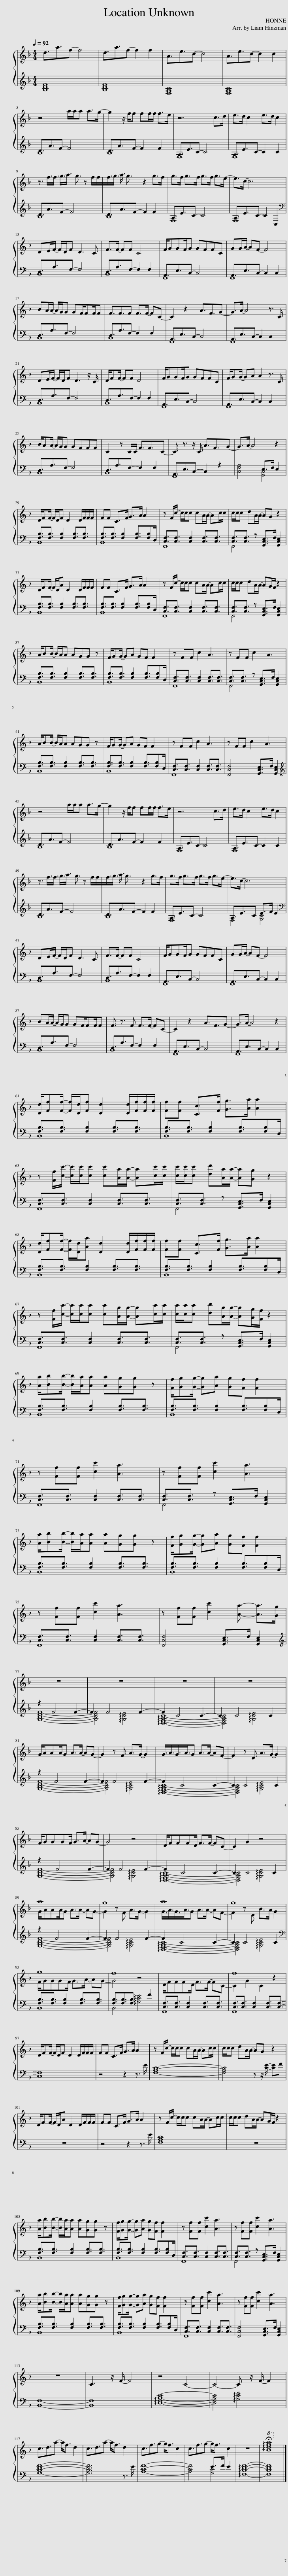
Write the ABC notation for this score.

X:1
%%score { ( 1 4 ) | ( 2 3 ) }
L:1/8
Q:1/4=92
M:4/4
I:linebreak $
K:F
V:1 treble
V:4 treble
V:2 treble
V:3 treble
V:1
 d3/2a3/2f- f4 | d3/2a3/2f- f2 f2 | A3/2e3/2c- c4 | A3/2e3/2c- c2 c2 |$ z4 a/a/a a>g- | %5
 g2 z/ f/f ff/f/ f>e | z6 c>d | e>d c2 e>d c2 |$ z3/2 f3/4f3/4 g3/4a3/4 g3/2 z f/f/ |f3/4g3/4 a3/4 g3/2 x/4 z2 g>f | %10
 g>f g>f g>f g>e- | e>c- c6 |$ DE/F/- F/D/F D3 C | F>F- FF C4 | F/GGF/G GFFC | %15
 GG/A/- AF- F4 |$ BA/A/- A/G/G GF/FF/F | F3/2F3/2F F>F- FC- | C2 z2 A3/2F3/2G- | G>A- A4 z3/2 C/ |$ %20
 DE/F/- F/D/F D3 z/ C/ | D/FF/- FF D4 | F/GGF/G GFFC | F/GG/- GA A2 z3/2 C/ |$ B/AA/- A/G/G GFFF | %25
 C2 z C/C/ F3/2F3/2C- | C3/2 z3/2 z/ C/ A3/2F3/2G- | G>A- A4 z2 |$[Q:1/4=93] D/FF/- F/D/F D2 D/F/F/F/ | FF C>F G>A A2 | %30
 z F/c/- c/c/c cA/A/- Ac/c/ | c/c/c dA/A/- AG z2 |$ D/FF/- F/D/A D2 D/F/F/F/ | FF C>F G>A A2 | z F/c/- c/c/c cA/A/- Ac/c/ | %35
 c/c/c dA/A/- AG/F/ z2 |$ A/BB/- B/A/A AGG z | F/GG/- GA GF F2 | z FF c2 A3 | z FF c2 A3 |$ %40
 A/BB/- B/A/A AGG z | F/GG/- GA GF F2 | z FF c2 A3 | z FF c2 A3 |$[Q:1/4=92] z4 a/a/a a>g- | %45
 g2 z/ f/f ff/f/ f>e | z6 c>d | e>d c2 e>d c2 |$ z3/2 f3/4f3/4 g3/4a3/4 g3/2 z f/f/ |f3/4g3/4 a3/4 g3/2 x/4 z2 g>f | %50
 g>f g>f g>f g>e- | e>c- c6 |$ DE/F/- F/D/F D3 C | F>F- FF C4 | F/GGF/G GFFC | %55
 GG/A/- AF- F4 |$ BA/A/- A/G/G GF/FF/F | F3/2 z3/2 F F>F- FC- | C2 z2 A3/2F3/2G- | G>A- A4 z2 |$ %60
[Q:1/4=93] [Dd]/[Ff][Ff]/- [Ff]/[Dd]/[Ff] [Dd]2 [Dd]/[Ff]/[Ff]/[Ff]/ | [Ff][Ff] [Cc]>[Ff] [Gg]>[Aa] [Aa]2 |$ z [Ff]/[cc']/- [cc']/[cc']/[cc'] [cc'][Aa]/[Aa]/- [Aa][cc']/[cc']/ | [cc']/[cc']/[cc'] [dd'][Aa]/[Aa]/- [Aa][Gg] z2 |$ [Dd]/[Ff][Ff]/- [Ff]/[Dd]/[Aa] [Dd]2 [Dd]/[Ff]/[Ff]/[Ff]/ | %65
 [Ff][Ff] [Cc]>[Ff] [Gg]>[Aa] [Aa]2 |$ z [Ff]/[cc']/- [cc']/[cc']/[cc'] [cc'][Aa]/[Aa]/- [Aa][cc']/[cc']/ | [cc']/[cc']/[cc'] [dd'][Aa]/[Aa]/- [Aa][Gg]/[Ff]/ z2 |$ [Aa]/[Bb][Bb]/- [Bb]/[Aa]/[Aa] [Aa][Gg][Gg] z | [Ff]/[Gg][Gg]/- [Gg][Aa] [Gg][Ff] [Ff]2 |$ %70
 z [Ff][Ff] [cc']2 [Aa]3 | z [Ff][Ff] [cc']2 [Aa]3 |$ [Aa]/[Bb][Bb]/- [Bb]/[Aa]/[Aa] [Aa][Gg][Gg] z | [Ff]/[Gg][Gg]/- [Gg][Aa] [Gg][Ff] [Ff]2 |$ z [Ff][Ff] [cc']2 [Aa]3 | %75
 z [Ff][Ff] [cc']2 [Aa]- [Aa]>[Gg] |$[Q:1/4=92] z8 | z8 | z8 | z8 |$ %80
 G/AAA/G A>A- AG- | G2 z F A>G- G2 | G3/4A3/4G3/4A3/4G A>A- AF- | F2 z D A>G- G2 |$ F/GGGF/ G>A- AG- | %85
 G4 z4 | D/FFFD/ F>F- FC- | C2 G2 z4 |$ G/AAA/G A>A- AG- | G2 z F A>G- G2 | %90
 G3/4A3/4G3/4A3/4G A>A- AF- | F2 z D B>A G2 |$ F/GGGF/ G>A- AG- | G4 z4 | D/FFFD/ F>F- FC- | %95
 C2 G2 C2 z2 |$[Q:1/4=93] D/FF/- F/D/F D2 D/F/F/F/ | FF C>F G>A A2 | z F/c/- c/c/c cA/A/- Ac/c/ | c/c/c dA/A/- AG z2 |$ %100
 D/FF/- F/D/A D2 D/F/F/F/ | FF C>F G>A A2 | z F/c/- c/c/c cA/A/- Ac/c/ | c/c/c dA/A/- AG/F/ z2 |$ [Aa]/[Bb][Bb]/- [Bb]/[Aa]/[Aa] [Aa][Gg][Gg] z | %105
 [Ff]/[Gg][Gg]/- [Gg][Aa] [Gg][Ff] [Ff]2 | z [Ff][Ff] [cc']2 [Aa]3 | z [Ff][Ff] [cc']2 [Aa]3 |$ [Aa]/[Bb][Bb]/- [Bb]/[Aa]/[Aa] [Aa][Gg][Gg] z | [Ff]/[Gg][Gg]/- [Gg][Aa] [Gg][Ff] [Ff]2 | %110
 z [Ff][Ff] [cc']2 [Aa]3 | z [Ff][Ff] [cc']2 [Aa]3 |$[Q:1/4=92] z8 | C3 z/ F/- F4 | z4 C4- | %115
 C4- C z/ F/- F2 |$ c3/2d3/2a- a<f d2 | c3/2d3/2a- a<f d2 | c3/2f3/2g- g<f c2 | c3/2f3/2g- g<f c2 | %120
 z8 |!8va(! !arpeggio!!fermata![bd'f'a']8!8va)! |] %122
V:2
 [B,DF]8 | [B,DF]8 | [F,A,C]8 | [F,A,C]8 |$ D3/2A3/2F- F4 | %5
 D3/2A3/2F- F2 F2 | A,3/2E3/2C- C4 | A,3/2E3/2C- C2 C2 |$ D3/2A3/2F- F4 | D3/2A3/2F- F2 F2 | %10
 A,3/2E3/2C- C4 | A,3/2E3/2C- C2 C,2 |$[K:bass] D,3/2A,3/2F,- F,4 | D,3/2A,3/2F,- F,2 F,2 | A,,3/2E,3/2C,- C,4 | %15
 A,,3/2E,3/2C,- C,2 C,2 |$ D,3/2A,3/2F,- F,4 | D,3/2A,3/2F,- F,2 F,2 | A,,3/2E,3/2C,- C,4 | A,,3/2E,3/2C,- C,2 C,2 |$ %20
 D,3/2A,3/2F,- F,4 | D,3/2A,3/2F,- F,2 F,2 | A,,3/2E,3/2C,- C,4 | A,,3/2E,3/2C,- C,2 C,2 |$ D,3/2A,3/2F,- F,4 | %25
 D,3/2A,3/2F,- F,2 F,2 | A,,3/2E,3/2C,- C,2 z2 | [C,F,A,]4 E,>F, E,2 |$ [F,B,]3/2[F,B,]3/2 [F,B,]2 [F,B,]3/2[F,B,]3/2 | [F,B,]3/2[F,B,]3/2 [F,B,]2 [F,B,]3/2[F,B,]D,/ | %30
 [C,F,]3/2[C,F,]3/2 [C,F,]2 [C,F,]3/2[C,F,]3/2 | [C,F,]3/2[C,F,]3/2 z [G,,C,E,]>F, [G,,C,E,]2 |$ [F,B,]3/2[F,B,]3/2 [F,B,]2 [F,B,]3/2[F,B,]3/2 | [F,B,]3/2[F,B,]3/2 [F,B,]2 [F,B,]3/2[F,B,]D,/ | [C,F,]3/2[C,F,]3/2 [C,F,]2 [C,F,]3/2[C,F,]3/2 | %35
 [C,F,]3/2[C,F,]3/2 z [G,,C,E,]>F, [G,,C,E,]2 |$ [F,B,]3/2[F,B,]3/2 [F,B,]2 [F,B,]3/2[F,B,]3/2 | [F,B,]3/2[F,B,]3/2 [F,B,]2 [F,B,]3/2[F,B,]D,/ | [C,F,]3/2[C,F,]3/2 [C,F,]2 [C,F,]3/2[C,F,]3/2 | [C,F,]3/2[C,F,]3/2 z [G,,C,E,]>F, [G,,C,E,]2 |$ %40
 [F,B,]3/2[F,B,]3/2 [F,B,]2 [F,B,]3/2[F,B,]3/2 | [F,B,]3/2[F,B,]3/2 [F,B,]2 [F,B,]3/2[F,B,]D,/ | [C,F,]3/2[C,F,]3/2 [C,F,]2 [C,F,]3/2[C,F,]3/2 | [F,,C,F,]4 [G,,C,E,]>F, [G,,C,E,]2 |$[K:treble] D3/2A3/2F- F4 | %45
 D3/2A3/2F- F2 F2 | A,3/2E3/2C- C4 | A,3/2E3/2C- C2 C2 |$ D3/2A3/2F- F4 | D3/2A3/2F- F2 F2 | %50
 A,3/2E3/2C- C4 | A,3/2E3/2C E>F E2 |$[K:bass] D,3/2A,3/2F,- F,4 | D,3/2A,3/2F,- F,2 F,2 | A,,3/2E,3/2C,- C,4 | %55
 A,,3/2E,3/2C,- C,2 C,2 |$ D,3/2A,3/2F,- F,4 | D,3/2A,3/2F,- F,2 F,2 | A,,3/2E,3/2C,- C,4 | A,,3/2E,3/2C,- C,2 C,2 |$ %60
 [F,B,]3/2[F,B,]3/2 [F,B,]2 [F,B,]3/2[F,B,]3/2 | [F,B,]3/2[F,B,]3/2 [F,B,]2 [F,B,]3/2[F,B,]D,/ |$ [C,F,]3/2[C,F,]3/2 [C,F,]2 [C,F,]3/2[C,F,]3/2 | [C,F,]3/2[C,F,]3/2 z [G,,C,E,]>F, [G,,C,E,]2 |$ [F,B,]3/2[F,B,]3/2 [F,B,]2 [F,B,]3/2[F,B,]3/2 | %65
 [F,B,]3/2[F,B,]3/2 [F,B,]2 [F,B,]3/2[F,B,]D,/ |$ [C,F,]3/2[C,F,]3/2 [C,F,]2 [C,F,]3/2[C,F,]3/2 | [C,F,]3/2[C,F,]3/2 z [G,,C,E,]>F, [G,,C,E,]2 |$ [F,B,]3/2[F,B,]3/2 [F,B,]2 [F,B,]3/2[F,B,]3/2 | [F,B,]3/2[F,B,]3/2 [F,B,]2 [F,B,]3/2[F,B,]D,/ |$ %70
 [C,F,]3/2[C,F,]3/2 [C,F,]2 [C,F,]3/2[C,F,]3/2 | [C,F,]3/2[C,F,]3/2 z [G,,C,E,]>F, [G,,C,E,]2 |$ [F,B,]3/2[F,B,]3/2 [F,B,]2 [F,B,]3/2[F,B,]3/2 | [F,B,]3/2[F,B,]3/2 [F,B,]2 [F,B,]3/2[F,B,]D,/ |$ [C,F,]3/2[C,F,]3/2 [C,F,]2 [C,F,]3/2[C,F,]3/2 | %75
 [F,,C,F,]4 [G,,C,E,]>F, [G,,C,E,]2 |$[K:treble] z2 F4 F2- | F2 F4 F2- | F2 C4 C2- | C2 C4 C2 |$ %80
 z2 F4 F2- | F2 F4 F2- | F2 C4 C2- | C2 C4 C2 |$ z2 F4 F2- | %85
 F2 F4 F2- | F2 C4 C2- | C2 C4 C2 |$ z2 F4 F2- | F2 F4 F2- | %90
 F2 C4 C2- | C2 C4 C2 |$[K:bass] [F,B,]3/2[F,B,]3/2 [F,B,]2 [F,B,]3/2[F,B,]3/2 | [F,B,]3/2[F,B,]3/2[F,B,] x2 F2 | [C,F,]3/2[C,F,]3/2 [C,F,]2 [C,F,]3/2[C,F,]3/2 | %95
 [C,F,]3/2[C,F,]3/2 [C,F,]2 [C,F,]3/2[C,F,]3/2- |$ [C,F,]8 | z4 z2 z3/2 E/ | [F,A,C]8- | [F,A,C]4 z z/ [CE]/- [CE]F |$ %100
 z8 | z4 z2 z3/2 E/ | [F,A,C]8 | z8 |$ [F,B,]3/2[F,B,]3/2 [F,B,]2 [F,B,]3/2[F,B,]3/2 | %105
 [F,B,]3/2[F,B,]3/2 [F,B,]2 [F,B,]3/2[F,B,]D,/ | [C,F,]3/2[C,F,]3/2 [C,F,]2 [C,F,]3/2[C,F,]3/2 | [C,F,]3/2[C,F,]3/2 z [G,,C,E,]>F, [G,,C,E,]2 |$ [F,B,]3/2[F,B,]3/2 [F,B,]2 [F,B,]3/2[F,B,]3/2 | [F,B,]3/2[F,B,]3/2 [F,B,]2 [F,B,]3/2[F,B,]D,/ | %110
 [C,F,]3/2[C,F,]3/2 [C,F,]2 [C,F,]3/2[C,F,]3/2 | [F,,C,F,]4 [G,,C,E,]>F, [G,,C,E,]2 |$ [B,,F,]8- | F,8 | C8- | %115
 [D,F,A,C]4 !arpeggio![G,CE]4 |$ [G,B,DF]8- | [G,B,DF]6 z3/2 E/ | [A,CF]8- | [A,CF]4 E>F E2 | %120
 !arpeggio![F,B,DF]8- | [F,B,DF]8 |] %122
V:3
 x8 | x8 | x8 | x8 |$ B,8 | %5
 B,8 | F,8 | F,8 |$ B,8 | B,8 | %10
 F,8 | F,8 |$[K:bass] B,,8 | B,,8 | F,,8 | %15
 F,,8 |$ B,,8 | B,,8 | F,,8 | F,,8 |$ %20
 B,,8 | B,,8 | F,,8 | F,,8 |$ B,,8 | %25
 B,,8 | F,,8 | x4 [G,,C,]4 |$ B,,8 | B,,8 | %30
 F,,8 | F,,4 x4 |$ B,,8 | B,,8 | F,,8 | %35
 F,,4 x4 |$ B,,8 | B,,8 | F,,8 | F,,4 x4 |$ %40
 B,,8 | B,,8 | F,,8 | x8 |$[K:treble] B,8 | %45
 B,8 | F,8 | F,8 |$ B,8 | B,8 | %50
 F,8 | F,4 [G,C]4 |$[K:bass] B,,8 | B,,8 | F,,8 | %55
 F,,8 |$ B,,8 | B,,8 | F,,8 | F,,8 |$ %60
 B,,8 | B,,8 |$ F,,8 | F,,4 x4 |$ B,,8 | %65
 B,,8 |$ F,,8 | F,,4 x4 |$ B,,8 | B,,8 |$ %70
 F,,8 | F,,4 x4 |$ B,,8 | B,,8 |$ F,,8 | %75
 x8 |$[K:treble] [G,B,DF]8- | [G,B,DF]4 !arpeggio![G,CE]4 | !arpeggio![D,F,A,C]8- | [D,F,A,C]4 !arpeggio![G,CE]4 |$ %80
 [G,B,DF]8- | [G,B,DF]4 !arpeggio![G,CE]4 | !arpeggio![D,F,A,C]8- | [D,F,A,C]4 !arpeggio![G,CE]4 |$ [G,B,DF]8- | %85
 [G,B,DF]4 !arpeggio![G,CE]4 | !arpeggio![D,F,A,C]8- | [D,F,A,C]4 !arpeggio![G,CE]4 |$ [G,B,DF]8- | [G,B,DF]4 !arpeggio![G,CE]4 | %90
 !arpeggio![D,F,A,C]8- | [D,F,A,C]4 !arpeggio![G,CE]4 |$[K:bass] B,,8 | B,,4 !arpeggio![G,CE]4 | F,,8 | %95
 F,,8 |$ x8 | x8 | x8 | x8 |$ %100
 x8 | x8 | x8 | x8 |$ B,,8 | %105
 B,,8 | F,,8 | F,,4 x4 |$ B,,8 | B,,8 | %110
 F,,8 | x8 |$ x8 | B,,8 | !arpeggio![D,F,A,]8- | %115
 x8 |$ x8 | x8 | x8 | x4 [G,C]4 | %120
 x8 | x8 |] %122
V:4
 x8 | x8 | x8 | x8 |$ x8 | %5
 x8 | x8 | x8 |$ x8 | x8 | %10
 x8 | x8 |$ x8 | x8 | x8 | %15
 x8 |$ x8 | x8 | x8 | x8 |$ %20
 x8 | x8 | x8 | x8 |$ x8 | %25
 x8 | x8 | x8 |$ x8 | x8 | %30
 x8 | x8 |$ x8 | x8 | x8 | %35
 x8 |$ x8 | x8 | x8 | x8 |$ %40
 x8 | x8 | x8 | x8 |$ x8 | %45
 x8 | x8 | x8 |$ x8 | x8 | %50
 x8 | x8 |$ x8 | x8 | x8 | %55
 x8 |$ x8 | x8 | x8 | x8 |$ %60
 x8 | x8 |$ x8 | x8 |$ x8 | %65
 x8 |$ x8 | x8 |$ x8 | x8 |$ %70
 x8 | x8 |$ x8 | x8 |$ x8 | %75
 x8 |$ x8 | x8 | x8 | x8 |$ %80
 x8 | x8 | x8 | x8 |$ x8 | %85
 x8 | x8 | x8 |$ a8 | g8 | %90
 a8 | g8 |$ g8 | f8 | x8 | %95
 f8 |$ x8 | x8 | x8 | x8 |$ %100
 x8 | x8 | x8 | x8 |$ x8 | %105
 x8 | x8 | x8 |$ x8 | x8 | %110
 x8 | x8 |$ x8 | x8 | x8 | %115
 x8 |$ x8 | x8 | x8 | x8 | %120
 x8 |!8va(! x8!8va)! |] %122
